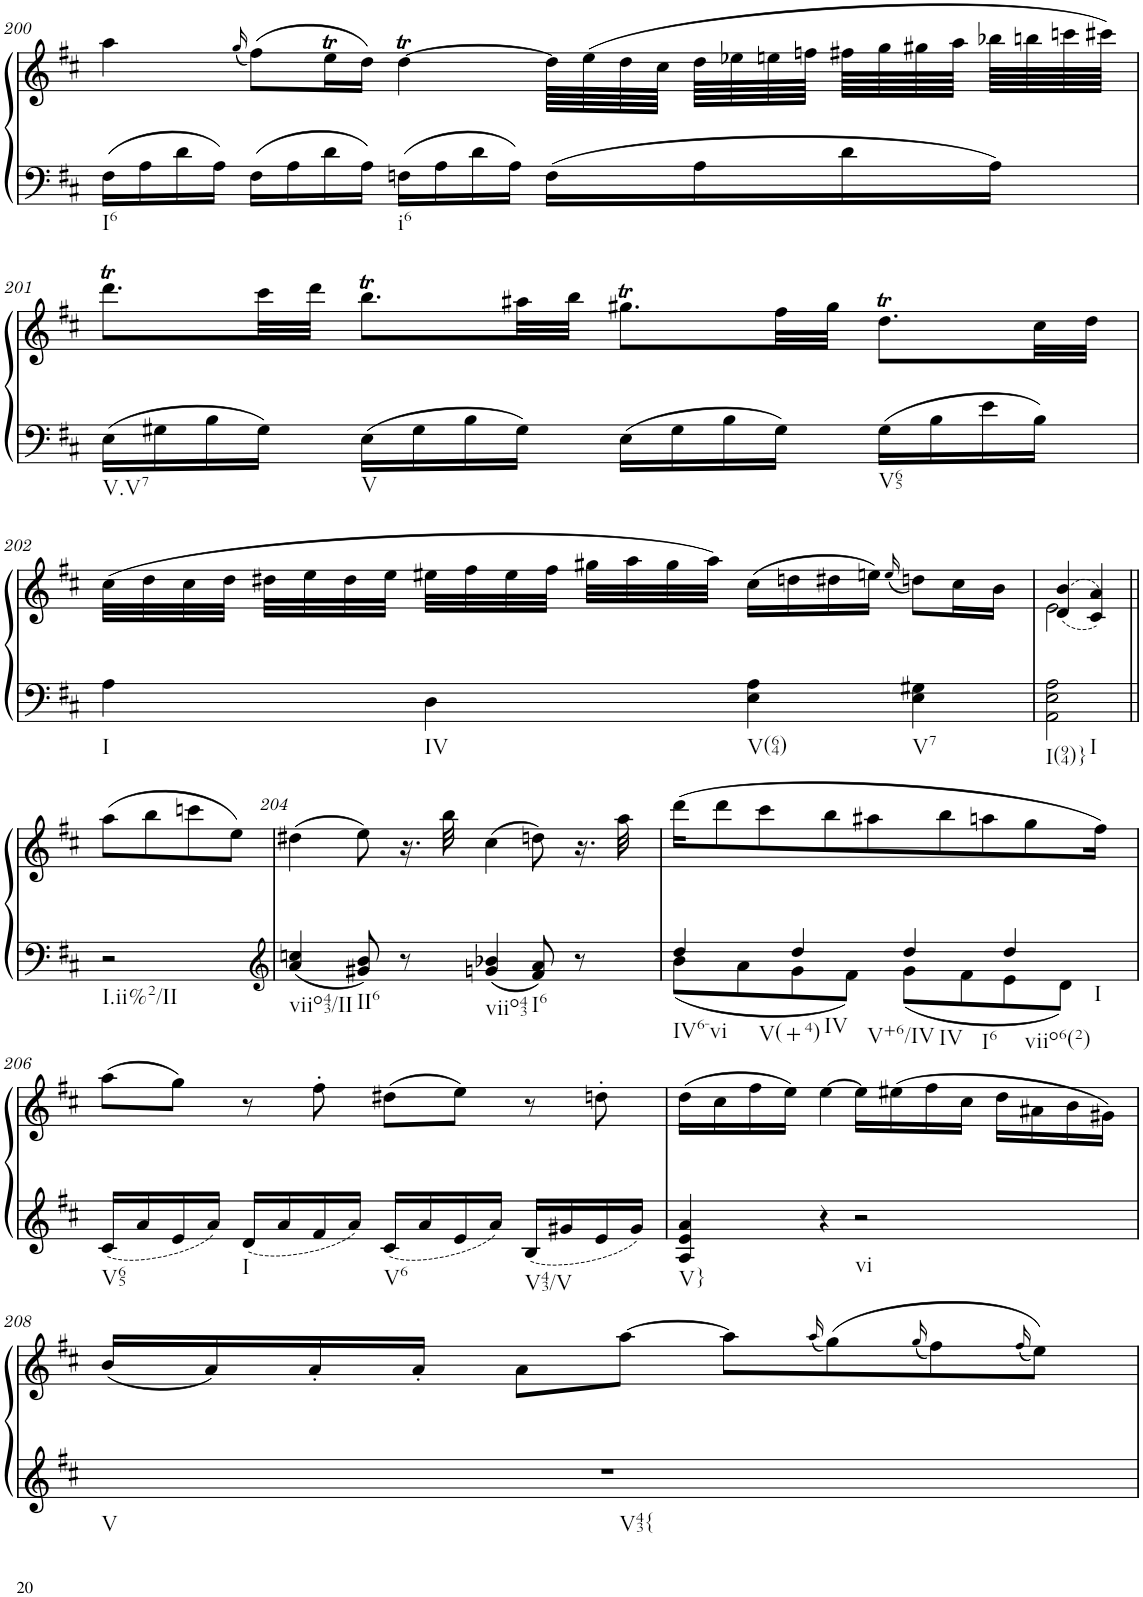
**kern	**kern
*part1	*part1
*staff2	*staff1
*I"unbenannt2	*
!!LO:PB:g=z
*clefF4	*clefG2
*k[f#c#]	*k[f#c#]
*M2/2	*M2/2
*met(c|)	*met(c|)
=200	=200
!LO:TX:b:t=I6	!
16F#\LL	4aa\
16A\	.
16d\	.
16A\JJ	.
.	(16qgg/
16F#\LL	(8ff#\L)
16A\	.
16d\	16eeT\L
16A\JJ	16dd\JJ)
!LO:TX:b:t=i6	!
16Fn\LL	[4ddT\
16A\	.
16d\	.
16A\JJ	.
16F\LL	64dd\LLLL]
.	(64ee\
.	64dd\
.	64cc#\JJJJ
16A\	64dd\LLLL
.	64ee-X\
.	64een\
.	64ffn\JJJJ
16d\	64ff#X\LLLL
.	64gg\
.	64gg#X\
.	64aa\JJJJ
16A\JJ	64bb-X\LLLL
.	64bbn\
.	64cccn\
.	64ccc#X\JJJJ)
!!LO:LB:g=z
=201	=201
!LO:TX:b:t=V.V7	!
16E\LL	8.dddT\L
16G#X\	.
16B\	.
16G#\JJ	32ccc#\LL
.	32ddd\JJJ
!LO:TX:b:t=V	!
16E\LL	8.bbT\L
16G#\	.
16B\	.
16G#\JJ	32aa#X\LL
.	32bb\JJJ
16E\LL	8.gg#Xt\L
16G#\	.
16B\	.
16G#\JJ	32ff#\LL
.	32gg#\JJJ
!LO:TX:b:t=V65	!
16G#\LL	8.ddT\L
16B\	.
16e\	.
16B\JJ	32cc#\LL
.	32dd\JJJ
!!LO:LB:g=z
=202	=202
!LO:TX:b:t=I	!
4A\	(32cc#\LLL
.	32dd\
.	32cc#\
.	32dd\JJJ
.	32dd#X\LLL
.	32ee\
.	32dd#\
.	32ee\JJJ
!LO:TX:b:t=IV	!
4D\	32ee#X\LLL
.	32ff#\
.	32ee#\
.	32ff#\JJJ
.	32gg#X\LLL
.	32aa\
.	32gg#\
.	32aa\JJJ)
!LO:TX:b:t=V(64)	!
4E\ 4A\	(16cc#\LL
.	16ddn\
.	16dd#X\
.	16een\JJ)
.	(16qee/
!LO:TX:b:t=V7	!
4E\ 4G#X\	8ddn\L)
.	16cc#\L
.	16b\JJ
=203	=203
*	*^
!LO:TX:b:t=I(94)}	!	!
!LO:TX:b:t=I	!	!
2AA\ 2E\ 2A\	(<(4d/ 4b/	2e\
.	4c#/ 4a/))	.
*	*v	*v
!!LO:LB:g=z
=203X24||	=203X24||
!LO:TX:b:t=I.ii%2/II	!
2r	(8aa\L
.	8bb\
.	8cccn\
.	8ee\J)
=204	=204
*clefG2	*
!LO:TX:b:t=viio43/II	!
4a/ 4ccn/	(4dd#X\
!LO:TX:b:t=II6	!
8g#X/ 8b/	8ee\)
8r	16.r
.	32bb\
!LO:TX:b:t=viio43	!
4gn/ 4b-X/	(4cc#\
!LO:TX:b:t=I6	!
8f#/ 8a/	8ddn\)
8r	16.r
.	32aa\
=205	=205
*^	*
!LO:TX:b:t=IV6-vi	!	!
!LO:TX:b:t=V(+4)	!	!
4dd/	8b\L	(16ddd\KL
.	.	8ddd\
.	8a\	.
.	.	8ccc#\
!LO:TX:b:t=IV	!	!
!LO:TX:b:t=V+6/IV	!	!
4dd/	8g\	.
.	.	8bb\
.	8f#\J	.
.	.	8aa#X\
!LO:TX:b:t=IV	!	!
!LO:TX:b:t=I6	!	!
4dd/	8g\L	.
.	.	8bb\
.	8f#\	.
.	.	8aan\
!LO:TX:b:t=viio6(2)	!	!
!LO:TX:b:t=I	!	!
4dd/	8e\	.
.	.	8gg\
.	8d\J	.
.	.	16ff#\Jk)
*v	*v	*
!!LO:LB:g=z
=206	=206
!LO:TX:b:t=V65	!
16c#/LL	(8aa\L
16a/	.
16e/	8gg\J)
16a/JJ	.
!LO:TX:b:t=I	!
16d/LL	8r
16a/	.
16f#/	8ff#'\
16a/JJ	.
!LO:TX:b:t=V6	!
16c#/LL	(8dd#X\L
16a/	.
16e/	8ee\J)
16a/JJ	.
!LO:TX:b:t=V43/V	!
16B/LL	8r
16g#X/	.
16e/	8ddn'\
16g#/JJ	.
=207	=207
!LO:TX:b:t=V}	!
4A/ 4e/ 4a/	(16dd\LL
.	16cc#\
.	16ff#\
.	16ee\JJ)
4r	[4ee\
!LO:TX:b:t=vi	!
2r	16ee\LL]
.	(16ee#X\
.	16ff#\
.	16cc#\JJ
.	16dd\LL
.	16a#X\
.	16b\
.	16g#X\JJ)
!!LO:LB:g=z
=208	=208
!LO:TX:b:t=V	!
!LO:TX:b:t=V43{	!
1r	(16b/LL
.	16a/)
.	16a'/
.	16a'/JJ
.	8a\L
.	[8aa\J
.	8aa\L]
.	(16qaa/
.	(8gg\)
.	(16qgg/
.	8ff#\)
.	(16qff#/
.	8ee\J))
=	=
*-	*-
